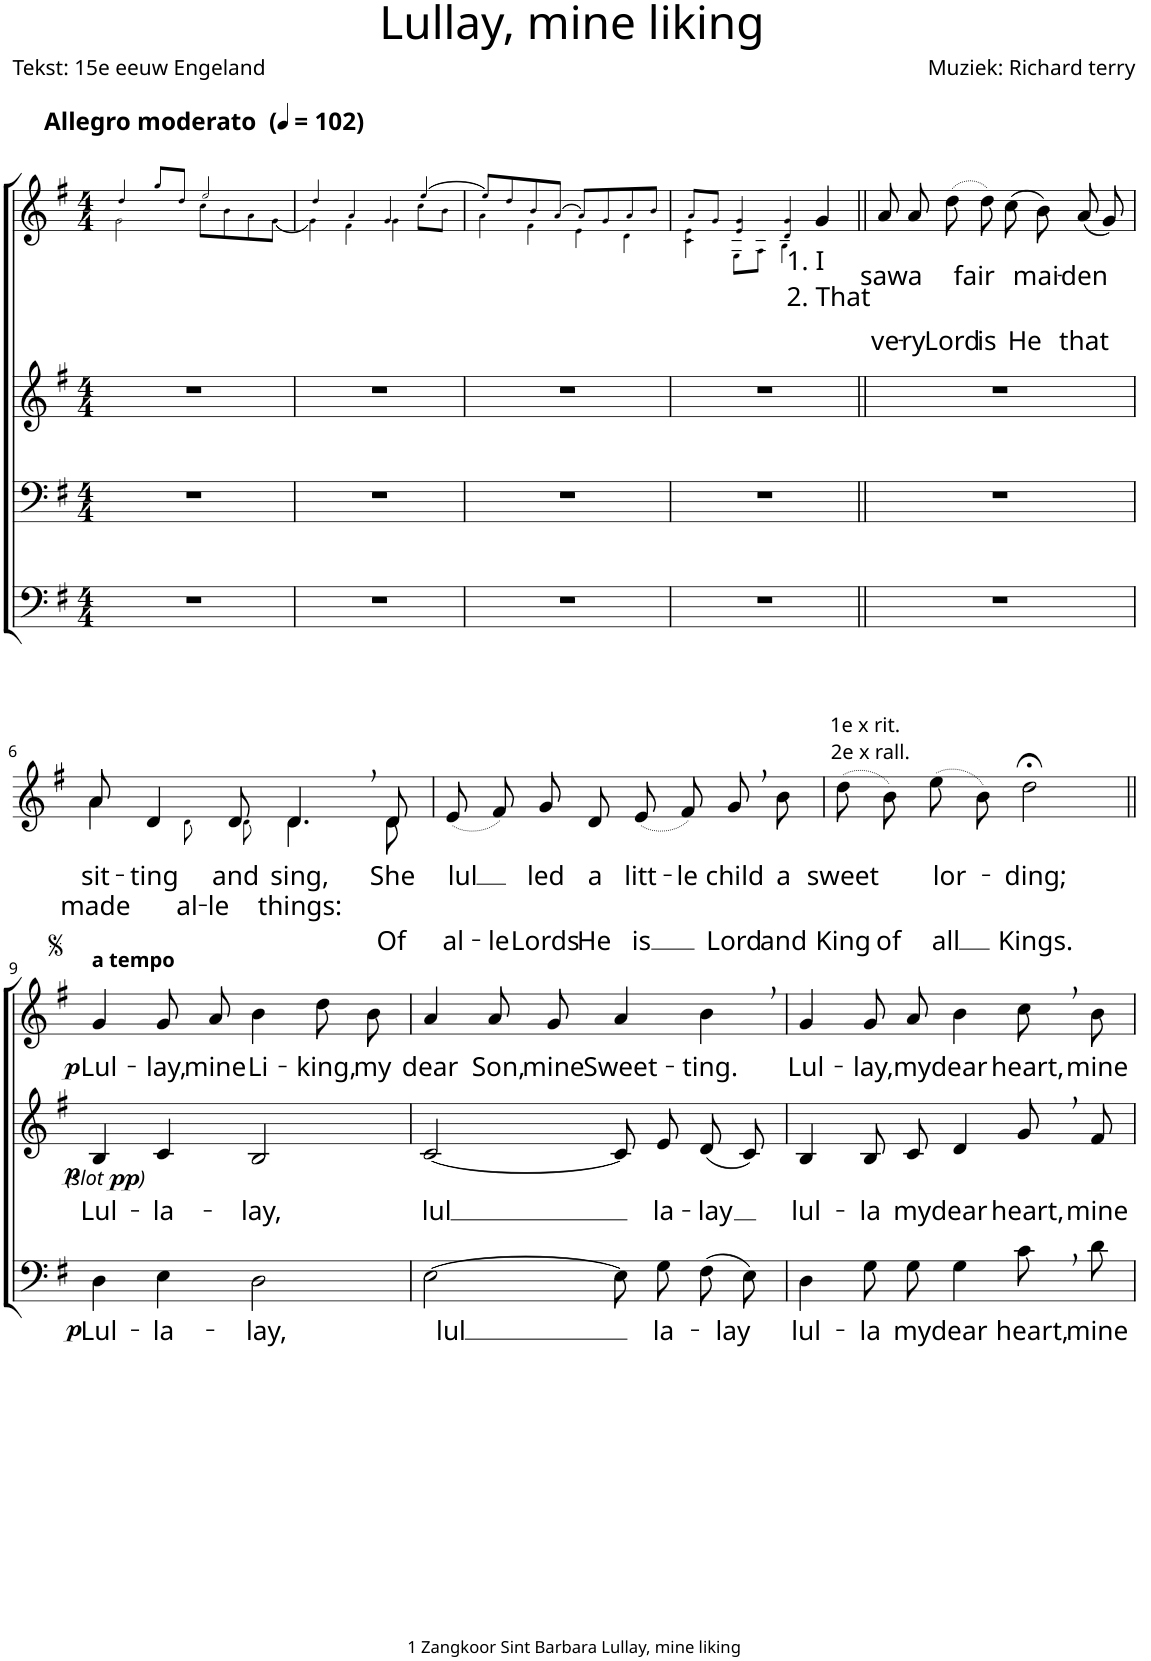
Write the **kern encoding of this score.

**kern	**kern	**text	**dynam	**kern	**text	**dynam	**kern	**text	**text	**dynam
*part4	*part3	*part3	*part3	*part2	*part2	*part2	*part1	*part1	*part1	*part1
*staff4	*staff3	*staff3	*staff3	*staff2	*staff2	*staff2	*staff1	*staff1	*staff1	*staff1
*I"Bass	*I"Tenor	*	*	*I"Alto	*	*	*I"Soprano	*	*	*
*I'B	*I'T	*	*	*I'A	*	*	*I'S	*	*	*
*clefF4	*clefF4	*	*	*clefG2	*	*	*clefG2	*	*	*
*k[f#]	*k[f#]	*	*	*k[f#]	*	*	*k[f#]	*	*	*
*M4/4	*M4/4	*	*	*M4/4	*	*	*M4/4	*	*	*
*MM102	*MM102	*	*	*MM102	*	*	*MM102	*	*	*
=1	=1	=1	=1	=1	=1	=1	=1	=1	=1	=1
*	*	*	*	*	*	*	*^	*	*	*
!	!	!	!	!	!	!	!LO:TX:a:B:t=Allegro moderato	!	!	!	!
1r	1r	.	.	1r	.	.	4dd!/	2g!\	.	.	.
.	.	.	.	.	.	.	8gg!/L	.	.	.	.
.	.	.	.	.	.	.	8dd!/J	.	.	.	.
.	.	.	.	.	.	.	2ee!/	8cc!\L	.	.	.
.	.	.	.	.	.	.	.	8b!\	.	.	.
.	.	.	.	.	.	.	.	8a!\	.	.	.
.	.	.	.	.	.	.	.	[8g!\J	.	.	.
=2	=2	=2	=2	=2	=2	=2	=2	=2	=2	=2	=2
1r	1r	.	.	1r	.	.	4dd!/	4g!\]	.	.	.
.	.	.	.	.	.	.	4a!/	4f#!\	.	.	.
.	.	.	.	.	.	.	4g!/	4g!\	.	.	.
.	.	.	.	.	.	.	[4ee!/	8cc!\L	.	.	.
.	.	.	.	.	.	.	.	8b!\J	.	.	.
=3	=3	=3	=3	=3	=3	=3	=3	=3	=3	=3	=3
1r	1r	.	.	1r	.	.	8ee!/L]	4a!\	.	.	.
.	.	.	.	.	.	.	8dd!/	.	.	.	.
.	.	.	.	.	.	.	8b!/	4f#!\	.	.	.
.	.	.	.	.	.	.	[8a!/J	.	.	.	.
.	.	.	.	.	.	.	8a!/L]	4e!\	.	.	.
.	.	.	.	.	.	.	8g!/	.	.	.	.
.	.	.	.	.	.	.	8a!/	4d!\	.	.	.
.	.	.	.	.	.	.	8b!/J	.	.	.	.
=4	=4	=4	=4	=4	=4	=4	=4	=4	=4	=4	=4
1r	1r	.	.	1r	.	.	8a!/L	4c!\ 4e!\	.	.	.
.	.	.	.	.	.	.	8g!/J	.	.	.	.
.	.	.	.	.	.	.	4e!/ 4g!/	8G!\L	.	.	.
.	.	.	.	.	.	.	.	8A!\J	.	.	.
.	.	.	.	.	.	.	4d!/ 4g!/	4B!\	.	.	.
!	!	!	!	!	!	!	!	!	!LO:LY:b	!LO:LY:b	!
.	.	.	.	.	.	.	4g/	4ryy	1. I	2. That	.
=5||	=5||	=5||	=5||	=5||	=5||	=5||	=5||	=5||	=5||	=5||	=5||
!	!	!	!	!	!	!	!	!	!LO:LY:b	!LO:LY:b	!
*	*	*	*	*	*	*	*v	*v	*	*	*
1r	1r	.	.	1r	.	.	8a/	saw	ve-	.
!	!	!	!	!	!	!	!	!LO:LY:b	!LO:LY:b	!
.	.	.	.	.	.	.	8a/	a	-ry	.
!	!	!	!	!	!	!	!	!LO:LY:b	!LO:LY:b	!
.	.	.	.	.	.	.	(8dd\	fair	Lord	.
!	!	!	!	!	!	!	!	!	!LO:LY:b	!
.	.	.	.	.	.	.	8dd\)	.	is	.
!	!	!	!	!	!	!	!	!LO:LY:b	!LO:LY:b	!
.	.	.	.	.	.	.	(8cc\	mai-	He	.
.	.	.	.	.	.	.	8b\)	.	.	.
!	!	!	!	!	!	!	!	!LO:LY:b	!LO:LY:b	!
.	.	.	.	.	.	.	(8a/	-den	that	.
.	.	.	.	.	.	.	8g/)	.	.	.
!!LO:LB:g=z
=6	=6	=6	=6	=6	=6	=6	=6	=6	=6	=6
!	!	!	!	!	!	!	!	!LO:LY:b	!	!
*	*	*	*	*	*	*	*^	*	*	*
!	!	!	!	!	!	!	!	!	!LO:LY:b	!	!
1r	1r	.	.	1r	.	.	8a/	4a\	made	.	.
!	!	!	!	!	!	!	!	!	!LO:LY:b	!	!
.	.	.	.	.	.	.	4d/	.	-ting	.	.
!	!	!	!	!	!	!	!	!	!LO:LY:b	!	!
.	.	.	.	.	.	.	.	8d!\	al-	.	.
!	!	!	!	!	!	!	!	!	!LO:LY:b	!	!
!	!	!	!	!	!	!	!	!	!LO:LY:b	!	!
.	.	.	.	.	.	.	8d/	8d!\	-le	.	.
!	!	!	!	!	!	!	!	!	!LO:LY:b	!	!
!	!	!	!	!	!	!	!	!	!LO:LY:b	!	!
.	.	.	.	.	.	.	4.d,/	4.d\	things:	.	.
!	!	!	!	!	!	!	!	!	!LO:LY:b	!LO:LY:b	!
.	.	.	.	.	.	.	8d/	8d\	She	Of	.
=7	=7	=7	=7	=7	=7	=7	=7	=7	=7	=7	=7
!	!	!	!	!	!	!	!	!	!LO:LY:b	!LO:LY:b	!
*	*	*	*	*	*	*	*v	*v	*	*	*
1r	1r	.	.	1r	.	.	(8e/	lul	al-	.
!	!	!	!	!	!	!	!	!	!LO:LY:b	!
.	.	.	.	.	.	.	8f#/)	.	-le	.
!	!	!	!	!	!	!	!	!LO:LY:b	!LO:LY:b	!
.	.	.	.	.	.	.	8g/	led	Lords	.
!	!	!	!	!	!	!	!	!LO:LY:b	!LO:LY:b	!
.	.	.	.	.	.	.	8d/	a	He	.
!	!	!	!	!	!	!	!	!LO:LY:b	!LO:LY:b	!
.	.	.	.	.	.	.	(8e/	litt-	is	.
!	!	!	!	!	!	!	!	!LO:LY:b	!	!
.	.	.	.	.	.	.	8f#/)	-le	.	.
!	!	!	!	!	!	!	!	!LO:LY:b	!LO:LY:b	!
.	.	.	.	.	.	.	8g,/	child	Lord	.
!	!	!	!	!	!	!	!	!LO:LY:b	!LO:LY:b	!
.	.	.	.	.	.	.	8b\	a	and	.
=8	=8	=8	=8	=8	=8	=8	=8	=8	=8	=8
!	!	!	!	!	!	!	!LO:TX:a:t=1e x rit.	!	!	!
!	!	!	!	!	!	!	!LO:TX:a:t=2e x rall.	!	!	!
!	!	!	!	!	!	!	!	!LO:LY:b	!LO:LY:b	!
1r	1r	.	.	1r	.	.	(8dd\	sweet	King	.
!	!	!	!	!	!	!	!	!	!LO:LY:b	!
.	.	.	.	.	.	.	8b\)	.	of	.
!	!	!	!	!	!	!	!	!LO:LY:b	!LO:LY:b	!
.	.	.	.	.	.	.	(8ee\	lor-	all	.
.	.	.	.	.	.	.	8b\)	.	.	.
!	!	!	!	!	!	!	!	!LO:LY:b	!LO:LY:b	!
.	.	.	.	.	.	.	2dd;<\	-ding;	Kings.	.
!!LO:LB:g=z
=9||	=9||	=9||	=9||	=9||	=9||	=9||	=9||	=9||	=9||	=9||
!	!	!	!	!	!	!	!LO:TX:a:B:t=a tempo	!	!	!
!	!	!LO:LY:b	!LO:DY:b	!	!LO:LY:b	!LO:DY:b	!	!LO:LY:b	!	!
!	!	!	!	!	!	!LO:DY:n=1:b	!	!	!	!
!	!	!	!	!	!	!LO:DY:n=2:b	!	!	!	!
!	!	!	!	!	!	!LO:DY:n=3:b	!	!	!	!LO:DY:b
1r	4D\	Lul-	p	4B/	Lul-	p other-dynamics pp other-dynamics	4g/	Lul-	.	p
!	!	!LO:LY:b	!	!	!LO:LY:b	!	!	!LO:LY:b	!	!
.	4E\	-la-	.	4c/	-la-	.	8g/	-lay,	.	.
!	!	!	!	!	!	!	!	!LO:LY:b	!	!
.	.	.	.	.	.	.	8a/	mine	.	.
!	!	!LO:LY:b	!	!	!LO:LY:b	!	!	!LO:LY:b	!	!
.	2D\	-lay,	.	2B/	-lay,	.	4b\	Li-	.	.
!	!	!	!	!	!	!	!	!LO:LY:b	!	!
.	.	.	.	.	.	.	8dd\	-king,	.	.
!	!	!	!	!	!	!	!	!LO:LY:b	!	!
.	.	.	.	.	.	.	8b\	my	.	.
=10	=10	=10	=10	=10	=10	=10	=10	=10	=10	=10
!	!	!LO:LY:b	!	!	!LO:LY:b	!	!	!LO:LY:b	!	!
1r	[2E\	lul	.	[2c/	lul	.	4a/	dear	.	.
!	!	!	!	!	!	!	!	!LO:LY:b	!	!
.	.	.	.	.	.	.	8a/	Son,	.	.
!	!	!	!	!	!	!	!	!LO:LY:b	!	!
.	.	.	.	.	.	.	8g/	mine	.	.
!	!	!	!	!	!	!	!	!LO:LY:b	!	!
.	8E\L]	.	.	8c/L]	.	.	4a/	Sweet-	.	.
!	!	!LO:LY:b	!	!	!LO:LY:b	!	!	!	!	!
.	8G\J	la-	.	8e/J	la-	.	.	.	.	.
!	!	!LO:LY:b	!	!	!LO:LY:b	!	!	!LO:LY:b	!	!
.	(8F#\L	-lay	.	(8d/L	-lay	.	4b,\	-ting.	.	.
.	8E\J)	.	.	8c/J)	.	.	.	.	.	.
=11	=11	=11	=11	=11	=11	=11	=11	=11	=11	=11
!	!	!LO:LY:b	!	!	!LO:LY:b	!	!	!LO:LY:b	!	!
1r	4D\	lul-	.	4B/	lul-	.	4g/	Lul-	.	.
!	!	!LO:LY:b	!	!	!LO:LY:b	!	!	!LO:LY:b	!	!
.	8G\L	-la	.	8B/L	-la	.	8g/	-lay,	.	.
!	!	!LO:LY:b	!	!	!LO:LY:b	!	!	!LO:LY:b	!	!
.	8G\J	my	.	8c/J	my	.	8a/	my	.	.
!	!	!LO:LY:b	!	!	!LO:LY:b	!	!	!LO:LY:b	!	!
.	4G\	dear	.	4d/	dear	.	4b\	dear	.	.
!	!	!LO:LY:b	!	!	!LO:LY:b	!	!	!LO:LY:b	!	!
.	8c,\L	heart,	.	8g,/L	heart,	.	8cc,\	heart,	.	.
!	!	!LO:LY:b	!	!	!LO:LY:b	!	!	!LO:LY:b	!	!
.	8d\J	mine	.	8f#/J	mine	.	8b\	mine	.	.
=	=	=	=	=	=	=	=	=	=	=
*-	*-	*-	*-	*-	*-	*-	*-	*-	*-	*-
